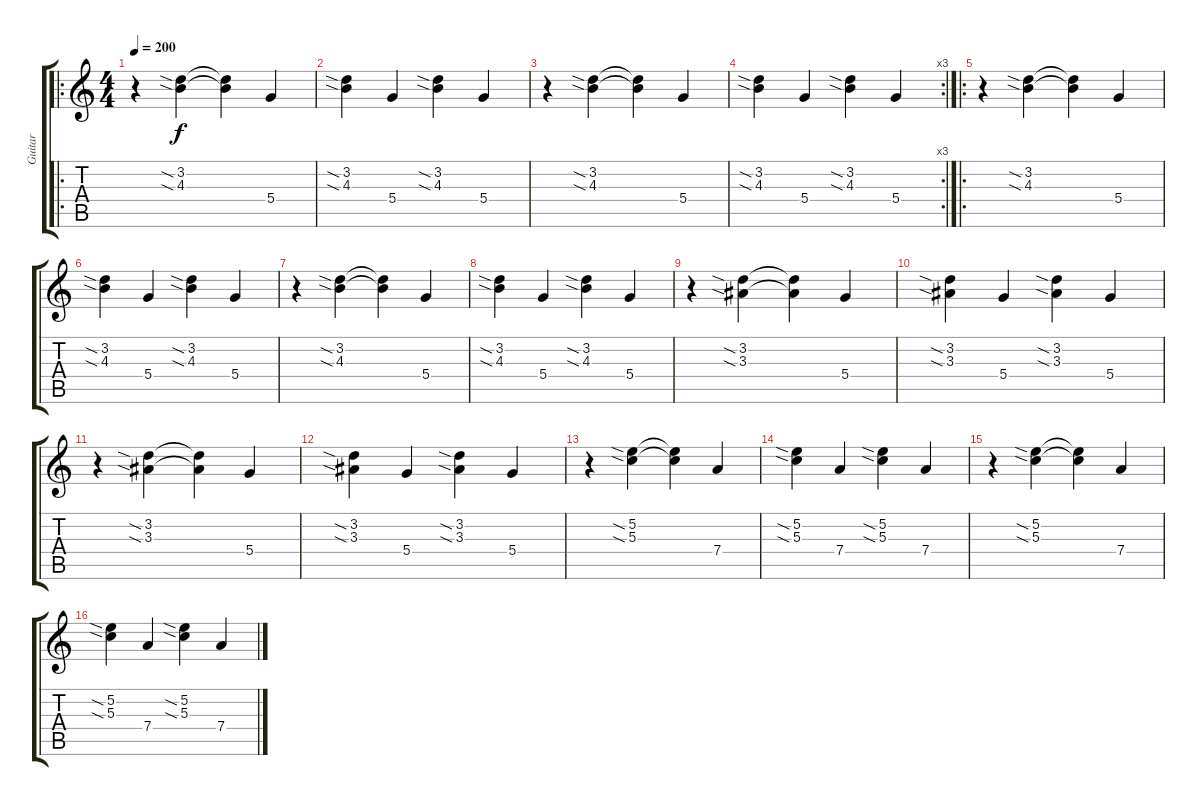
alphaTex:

\track ("Guitar" "Guitar") {instrument electricguitarjazz}
\staff {score tabs}
\tuning (E4 B3 G3 D3 A2 E2) {hide}
\ro
\ts (4 4)
\tempo 200
\clef g2
\ks c
r.4{dy f instrument electricguitarjazz} (3.2{sia} 4.3{sia}).4 (3.2{t} 4.3{t}).4 5.4.4 |
(3.2{sia} 4.3{sia}).4 5.4.4 (3.2{sia} 4.3{sia}).4 5.4.4 |
r.4 (3.2{sia} 4.3{sia}).4 (3.2{t} 4.3{t}).4 5.4.4 |
\rc 3
(3.2{sia} 4.3{sia}).4 5.4.4 (3.2{sia} 4.3{sia}).4 5.4.4 |
\ro
r.4 (3.2{sia} 4.3{sia}).4 (3.2{t} 4.3{t}).4 5.4.4 |
(3.2{sia} 4.3{sia}).4 5.4.4 (3.2{sia} 4.3{sia}).4 5.4.4 |
r.4 (3.2{sia} 4.3{sia}).4 (3.2{t} 4.3{t}).4 5.4.4 |
(3.2{sia} 4.3{sia}).4 5.4.4 (3.2{sia} 4.3{sia}).4 5.4.4 |
r.4 (3.2{sia} 3.3{sia}).4 (3.2{t} 3.3{t}).4 5.4.4 |
(3.2{sia} 3.3{sia}).4 5.4.4 (3.2{sia} 3.3{sia}).4 5.4.4 |
r.4 (3.2{sia} 3.3{sia}).4 (3.2{t} 3.3{t}).4 5.4.4 |
(3.2{sia} 3.3{sia}).4 5.4.4 (3.2{sia} 3.3{sia}).4 5.4.4 |
r.4 (5.2{sia} 5.3{sia}).4 (5.2{t} 5.3{t}).4 7.4.4 |
(5.2{sia} 5.3{sia}).4 7.4.4 (5.2{sia} 5.3{sia}).4 7.4.4 |
r.4 (5.2{sia} 5.3{sia}).4 (5.2{t} 5.3{t}).4 7.4.4 |
(5.2{sia} 5.3{sia}).4 7.4.4 (5.2{sia} 5.3{sia}).4 7.4.4
